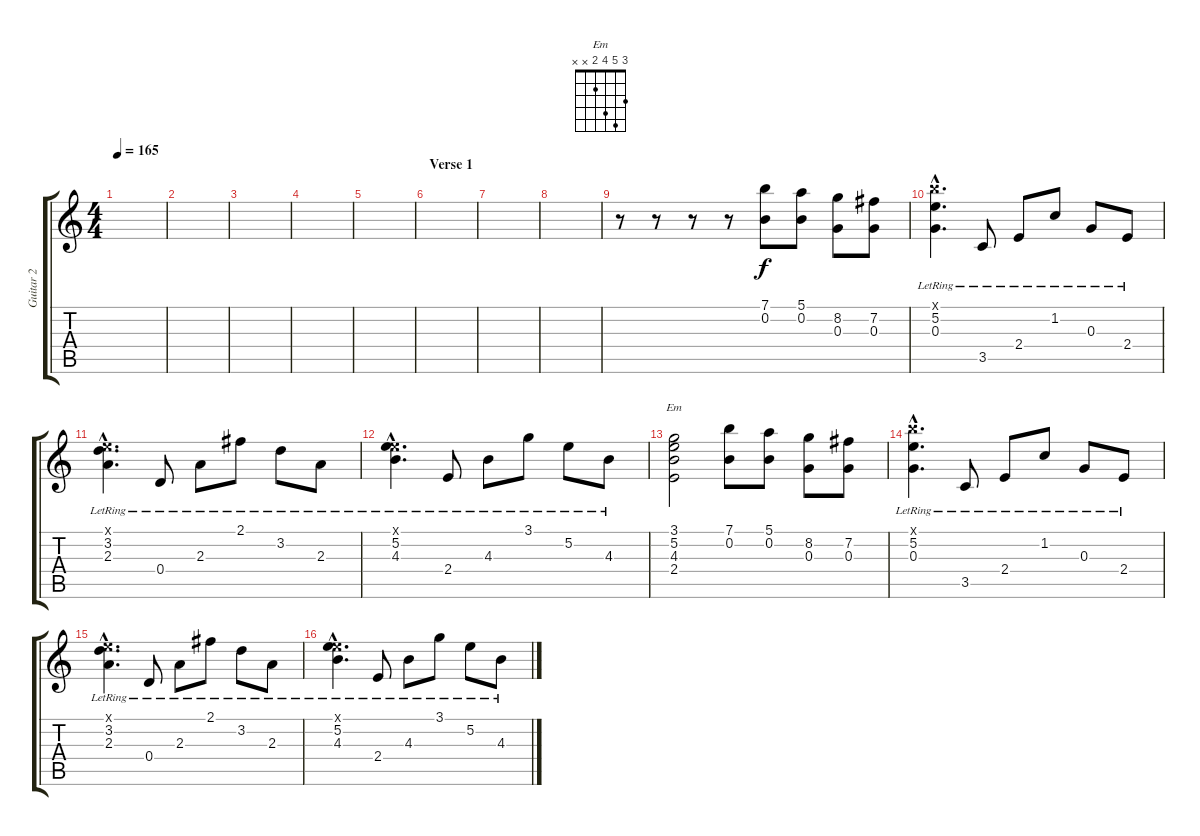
\track ("Guitar 2" "Guitar 2") {instrument electricguitarclean}
\staff {score tabs}
\tuning (E4 B3 G3 D3 A2 E2) {hide}
\chord ("Em" 3 5 4 2 x x)
\ts (4 4)
\tempo 165
\clef g2
\ks c
|
|
|
|
|
\section ("" "Verse 1")
|
|
|
r.8 r.8 r.8 r.8 (7.1 0.2).8 (5.1 0.2).8 (8.2 0.3).8 (7.2 0.3).8 |
(7.1{hac x} 5.2{hac lr} 0.3{hac lr}).4{d} 3.5{lr}.8 2.4{lr}.8 1.2{lr}.8 0.3{lr}.8 2.4{lr}.8 |
(0.1{hac x} 3.2{hac lr} 2.3{hac lr}).4{d} 0.4{lr}.8 2.3{lr}.8 2.1{lr}.8 3.2{lr}.8 2.3{lr}.8 |
(0.1{hac x} 5.2{hac lr} 4.3{hac lr}).4{d} 2.4{lr}.8 4.3{lr}.8 3.1{lr}.8 5.2{lr}.8 4.3{lr}.8 |
(3.1 5.2 4.3 2.4).2{ch "Em"} (7.1 0.2).8 (5.1 0.2).8 (8.2 0.3).8 (7.2 0.3).8 |
(7.1{hac x} 5.2{hac lr} 0.3{hac lr}).4{d} 3.5{lr}.8 2.4{lr}.8 1.2{lr}.8 0.3{lr}.8 2.4{lr}.8 |
(0.1{hac x} 3.2{hac lr} 2.3{hac lr}).4{d} 0.4{lr}.8 2.3{lr}.8 2.1{lr}.8 3.2{lr}.8 2.3{lr}.8 |
(0.1{hac x} 5.2{hac lr} 4.3{hac lr}).4{d} 2.4{lr}.8 4.3{lr}.8 3.1{lr}.8 5.2{lr}.8 4.3{lr}.8
